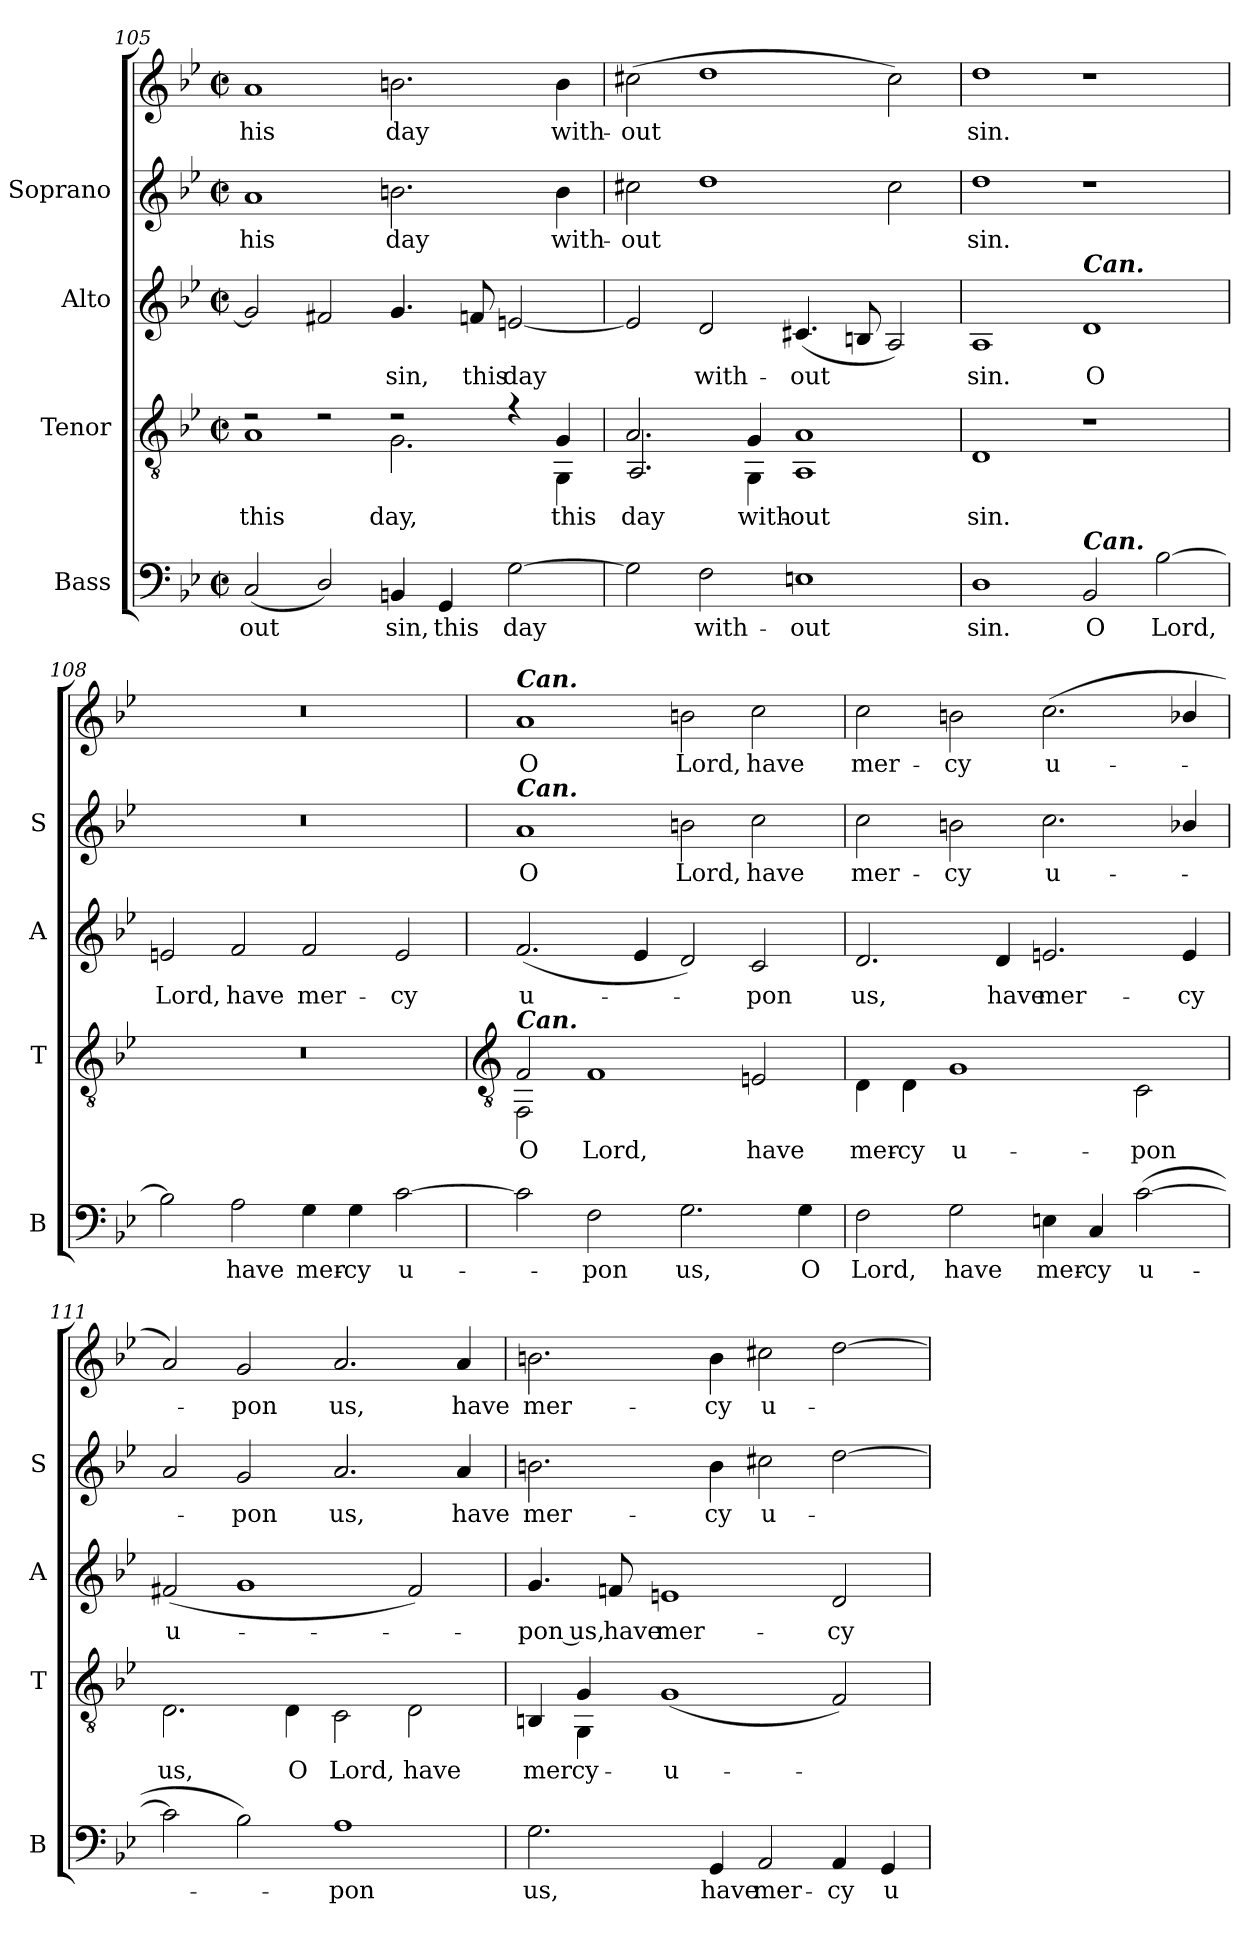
**kern	**text	**kern	**text	**kern	**text	**kern	**text	**kern	**text
*part4	*part4	*part3	*part3	*part2	*part2	*part1	*part1	*part1	*part1
*staff5	*staff5	*staff4	*staff4	*staff3	*staff3	*staff2	*staff2	*staff1	*staff1
*I"Bass	*	*I"Tenor	*	*I"Alto	*	*I"Soprano	*	*	*
*I'B	*	*I'T	*	*I'A	*	*I'S	*	*	*
*clefF4	*	*clefGv2	*	*clefG2	*	*clefG2	*	*clefG2	*
*k[b-e-]	*	*k[b-e-]	*	*k[b-e-]	*	*k[b-e-]	*	*k[b-e-]	*
*B-:	*	*B-:	*	*B-:	*	*B-:	*	*B-:	*
*M4/2	*	*M4/2	*	*M4/2	*	*M4/2	*	*M4/2	*
*met(c|)	*	*met(c|)	*	*met(c|)	*	*met(c|)	*	*met(c|)	*
=105	=105	=105	=105	=105	=105	=105	=105	=105	=105
!	!LO:LY:b	!	!LO:LY:b	!	!	!	!LO:LY:b	!	!LO:LY:b
*	*	*^	*	*	*	*	*	*	*
(<2C	-out	2r	1A	this	2g]	.	1a	his	1a	his
2D/)	.	2r	.	.	2f#X	.	.	.	.	.
!	!LO:LY:b	!	!	!LO:LY:b	!	!LO:LY:b	!	!LO:LY:b	!	!LO:LY:b
4BBn	sin,	2r	2.G	day,	4.g	sin,	2.bn	day	2.bn	day
!	!LO:LY:b	!	!	!	!	!	!	!	!	!
4GG	this	.	.	.	.	.	.	.	.	.
!	!	!	!	!	!	!LO:LY:b	!	!	!	!
.	.	.	.	.	8fn	this	.	.	.	.
!	!LO:LY:b	!	!	!	!	!LO:LY:b	!	!	!	!
[2G	day	4r	.	.	[2en	day	.	.	.	.
!	!	!	!	!LO:LY:b	!	!	!	!LO:LY:b	!	!LO:LY:b
.	.	4G/	4GG	this	.	.	4b	with-	4b	with-
=106	=106	=106	=106	=106	=106	=106	=106	=106	=106	=106
!	!	!	!	!LO:LY:b	!	!	!	!LO:LY:b	!	!LO:LY:b
2G]	.	2.A/	2.AA/	day	2e]	.	2cc#X	-out	(>2cc#X	-out
!	!LO:LY:b	!	!	!	!	!LO:LY:b	!	!	!	!
2F	with-	.	.	.	2d	with-	1dd	.	1dd	.
!	!	!	!	!LO:LY:b	!	!	!	!	!	!
.	.	4G/	4GG	with-	.	.	.	.	.	.
!	!LO:LY:b	!	!	!LO:LY:b	!	!LO:LY:b	!	!	!	!
1En	-out	1A/	1AA	-out	(<4.c#X	-out	.	.	.	.
.	.	.	.	.	8Bn	.	.	.	.	.
.	.	.	.	.	2A)	.	2cc#	.	2cc#)	.
*	*	*v	*v	*	*	*	*	*	*	*
=107	=107	=107	=107	=107	=107	=107	=107	=107	=107
!	!LO:LY:b	!	!LO:LY:b	!	!LO:LY:b	!	!LO:LY:b	!	!LO:LY:b
1D	sin.	1D	sin.	1A	sin.	1dd	sin.	1dd	sin.
!	!	!	!	!LO:TX:a:Bi:t=Can.	!	!	!	!	!
!LO:TX:a:Bi:t=Can.	!	!	!	!	!	!	!	!	!
!	!LO:LY:b	!	!	!	!LO:LY:b	!	!	!	!
2BB-	O	1r	.	1d	O	1r	.	1r	.
!	!LO:LY:b	!	!	!	!	!	!	!	!
[2B-	Lord,	.	.	.	.	.	.	.	.
=108	=108	=108	=108	=108	=108	=108	=108	=108	=108
!	!	!	!	!	!LO:LY:b	!	!	!	!
2B-]	.	0r	.	2en	Lord,	0r	.	0r	.
!	!LO:LY:b	!	!	!	!LO:LY:b	!	!	!	!
2A	have	.	.	2f	have	.	.	.	.
!	!LO:LY:b	!	!	!	!LO:LY:b	!	!	!	!
4G	mer-	.	.	2f	mer-	.	.	.	.
!	!LO:LY:b	!	!	!	!	!	!	!	!
4G	-cy	.	.	.	.	.	.	.	.
!	!LO:LY:b	!	!	!	!LO:LY:b	!	!	!	!
[2c	u-	.	.	2e	-cy	.	.	.	.
!!LO:LB:g=z
=109	=109	=109	=109	=109	=109	=109	=109	=109	=109
*	*	*clefGv2	*	*	*	*	*	*	*
*	*	*^	*	*	*	*	*	*	*
!	!	!	!	!	!	!	!	!	!LO:TX:a:Bi:t=Can.	!
!	!	!	!	!	!	!	!LO:TX:a:Bi:t=Can.	!	!	!
!	!	!LO:TX:a:Bi:t=Can.	!	!	!	!	!	!	!	!
!	!	!	!	!LO:LY:b	!	!LO:LY:b	!	!LO:LY:b	!	!LO:LY:b
2c]	.	2F/	2FF	O	(<2.f	u-	1a	O	1a	O
!	!LO:LY:b	!	!	!LO:LY:b	!	!	!	!	!	!
2F	pon	1.ryy	1F	Lord,	.	.	.	.	.	.
.	.	.	.	.	4e-	.	.	.	.	.
!	!LO:LY:b	!	!	!	!	!	!	!LO:LY:b	!	!LO:LY:b
2.G	us,	.	.	.	2d)	.	2bn	Lord,	2bn	Lord,
!	!	!	!	!LO:LY:b	!	!LO:LY:b	!	!LO:LY:b	!	!LO:LY:b
.	.	.	2En	have	2c	pon	2cc	have	2cc	have
!	!LO:LY:b	!	!	!	!	!	!	!	!	!
4G	O	.	.	.	.	.	.	.	.	.
=110	=110	=110	=110	=110	=110	=110	=110	=110	=110	=110
!	!LO:LY:b	!	!	!LO:LY:b	!	!LO:LY:b	!	!LO:LY:b	!	!LO:LY:b
2F	Lord,	0ryy	4D	mer-	2.d	us,	2cc	mer-	2cc	mer-
!	!	!	!	!LO:LY:b	!	!	!	!	!	!
.	.	.	4D	-cy	.	.	.	.	.	.
!	!LO:LY:b	!	!	!LO:LY:b	!	!	!	!LO:LY:b	!	!LO:LY:b
2G	have	.	1G	u-	.	.	2bn	-cy	2bn	-cy
!	!	!	!	!	!	!LO:LY:b	!	!	!	!
.	.	.	.	.	4d	have	.	.	.	.
!	!LO:LY:b	!	!	!	!	!LO:LY:b	!	!LO:LY:b	!	!LO:LY:b
4En	mer-	.	.	.	2.en	mer-	2.cc	u-	(<2.cc	u-
!	!LO:LY:b	!	!	!	!	!	!	!	!	!
4C	-cy	.	.	.	.	.	.	.	.	.
!	!LO:LY:b	!	!	!LO:LY:b	!	!	!	!	!	!
(>[2c	u-	.	2C	-pon	.	.	.	.	.	.
!	!	!	!	!	!	!LO:LY:b	!	!	!	!
.	.	.	.	.	4e	-cy	4b-X/	.	4b-X/	.
=111	=111	=111	=111	=111	=111	=111	=111	=111	=111	=111
!	!	!	!	!LO:LY:b	!	!LO:LY:b	!	!	!	!
2c]	.	0ryy	2.D	us,	(<2f#X	u-	2a/	.	2a/)	.
!	!	!	!	!	!	!	!	!LO:LY:b	!	!LO:LY:b
2B-)	.	.	.	.	1g	.	2g	pon	2g	pon
!	!	!	!	!LO:LY:b	!	!	!	!	!	!
.	.	.	4D	O	.	.	.	.	.	.
!	!LO:LY:b	!	!	!LO:LY:b	!	!	!	!LO:LY:b	!	!LO:LY:b
1A	pon	.	2C	Lord,	.	.	2.a	us,	2.a	us,
!	!	!	!	!LO:LY:b	!	!	!	!	!	!
.	.	.	2D	have	2f#)	.	.	.	.	.
!	!	!	!	!	!	!	!	!LO:LY:b	!	!LO:LY:b
.	.	.	.	.	.	.	4a	have	4a	have
=112	=112	=112	=112	=112	=112	=112	=112	=112	=112	=112
!	!LO:LY:b	!	!	!LO:LY:b	!	!LO:LY:b	!	!LO:LY:b	!	!LO:LY:b
2.G	us,	4ryy	4BBn	mer-	4.g	pon us,	2.bn	mer-	2.bn	mer-
!	!	!	!	!LO:LY:b	!	!	!	!	!	!
.	.	4G/	4GG	-cy	.	.	.	.	.	.
!	!	!	!	!	!	!LO:LY:b	!	!	!	!
.	.	.	.	.	8fn	have	.	.	.	.
!	!	!	!	!LO:LY:b	!	!LO:LY:b	!	!	!	!
.	.	1.ryy	(<1G	u-	1en	mer-	.	.	.	.
!	!LO:LY:b	!	!	!	!	!	!	!LO:LY:b	!	!LO:LY:b
4GG	have	.	.	.	.	.	4b	-cy	4b	-cy
!	!LO:LY:b	!	!	!	!	!	!	!LO:LY:b	!	!LO:LY:b
2AA	mer-	.	.	.	.	.	2cc#X	u-	2cc#X	u-
!	!LO:LY:b	!	!	!	!	!LO:LY:b	!	!	!	!
4AA	-cy	.	2F)	.	2d	-cy	[2dd	.	[2dd	.
!	!LO:LY:b	!	!	!	!	!	!	!	!	!
4GG	u-	.	.	.	.	.	.	.	.	.
*	*	*v	*v	*	*	*	*	*	*	*
=	=	=	=	=	=	=	=	=	=
*-	*-	*-	*-	*-	*-	*-	*-	*-	*-
